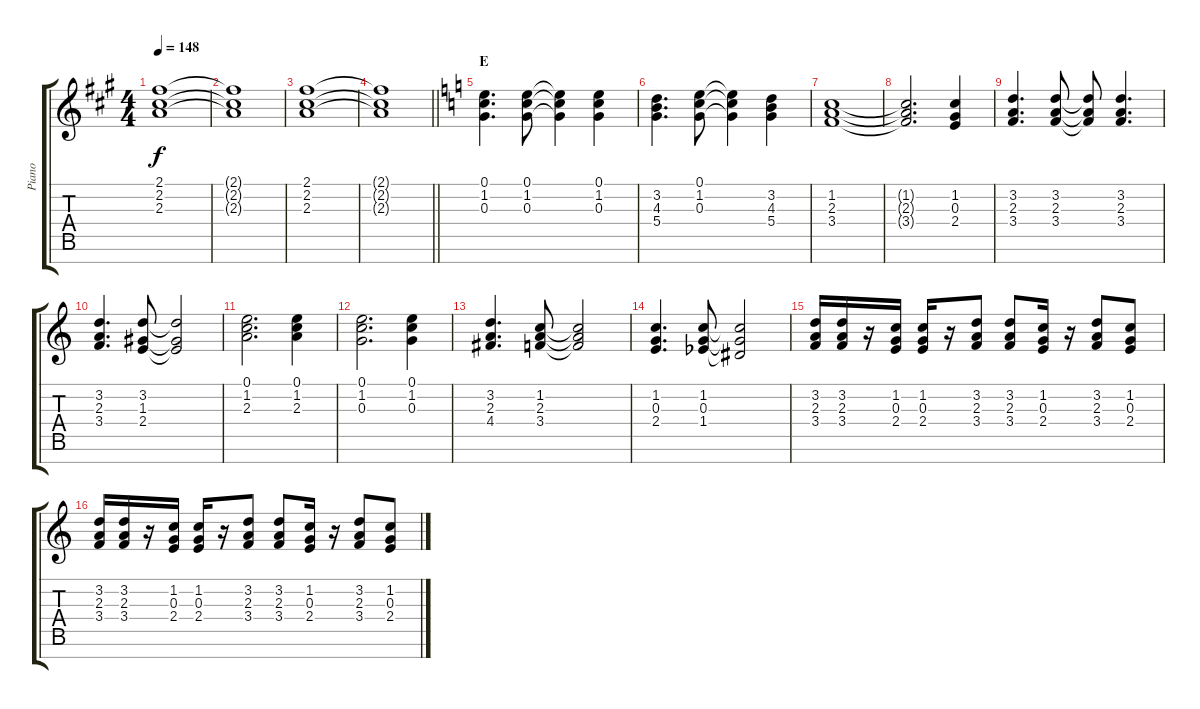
\track ("Piano" "Piano") {instrument acousticgrandpiano}
\staff {score tabs}
\tuning (E5 B4 G4 D4 A3 E3 B2) {hide}
\ts (4 4)
\tempo 148
\clef g2
\ks a
(2.1 2.2 2.3).1{dy f} |
(2.1{t} 2.2{t} 2.3{t}).1 |
(2.1 2.2 2.3).1 |
\barLineRight lightlight
(2.1{t} 2.2{t} 2.3{t}).1 |
\section ("" "E")
\ks c
(0.1 1.2 0.3).4{d} (0.1 1.2 0.3).8 (0.1{t} 1.2{t} 0.3{t}).4 (0.1 1.2 0.3).4 |
(3.2 4.3 5.4).4{d} (0.1 1.2 0.3).8 (0.1{t} 1.2{t} 0.3{t}).4 (3.2 4.3 5.4).4 |
(1.2 2.3 3.4).1 |
(1.2{t} 2.3{t} 3.4{t}).2{d} (1.2 0.3 2.4).4 |
(3.2 2.3 3.4).4{d} (3.2 2.3 3.4).8 (3.2{t} 2.3{t} 3.4{t}).8 (3.2 2.3 3.4).4{d} |
(3.2 2.3 3.4).4{d} (3.2 1.3 2.4).8 (3.2{t} 1.3{t} 2.4{t}).2 |
(0.1 1.2 2.3).2{d} (0.1 1.2 2.3).4 |
(0.1 1.2 0.3).2{d} (0.1 1.2 0.3).4 |
(3.2 2.3 4.4).4{d} (1.2 2.3 3.4).8 (1.2{t} 2.3{t} 3.4{t}).2 |
(1.2 0.3 2.4).4{d} (1.2 0.3 1.4{acc b}).8 (1.2{t} 0.3{t} 1.4{t}).2 |
(3.2 2.3 3.4).16 (3.2 2.3 3.4).16 r.16 (1.2 0.3 2.4).16 (1.2 0.3 2.4).16 r.16 (3.2 2.3 3.4).8 (3.2 2.3 3.4).8 (1.2 0.3 2.4).16 r.16 (3.2 2.3 3.4).8 (1.2 0.3 2.4).8 |
(3.2 2.3 3.4).16 (3.2 2.3 3.4).16 r.16 (1.2 0.3 2.4).16 (1.2 0.3 2.4).16 r.16 (3.2 2.3 3.4).8 (3.2 2.3 3.4).8 (1.2 0.3 2.4).16 r.16 (3.2 2.3 3.4).8 (1.2 0.3 2.4).8
